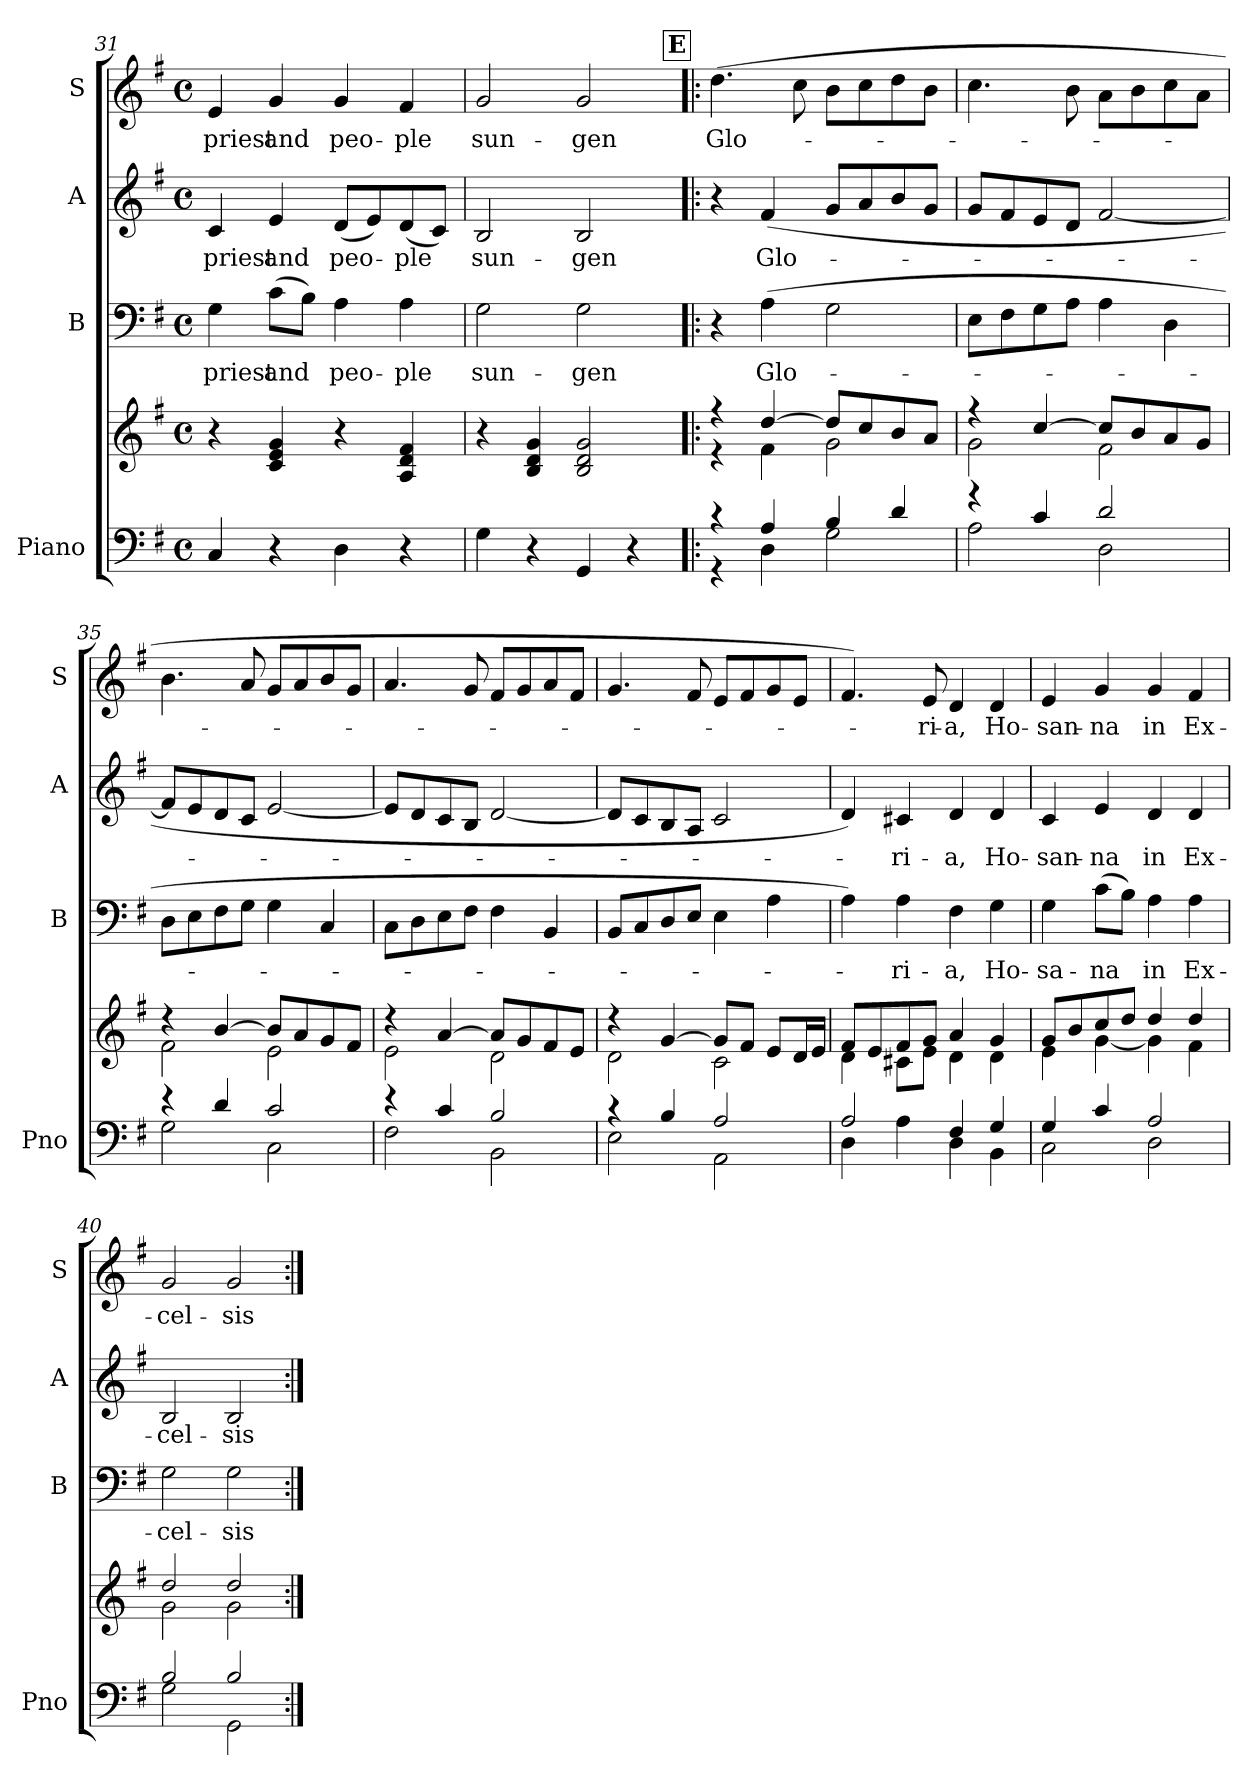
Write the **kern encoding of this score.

**kern	**kern	**kern	**text	**kern	**text	**kern	**text
*part4	*part4	*part3	*part3	*part2	*part2	*part1	*part1
*staff5	*staff4	*staff3	*staff3	*staff2	*staff2	*staff1	*staff1
*I"Piano	*	*I"B	*	*I"A	*	*I"S	*
*I'Pno	*	*I'B	*	*I'A	*	*I'S	*
*clefF4	*clefG2	*clefF4	*	*clefG2	*	*clefG2	*
*k[f#]	*k[f#]	*k[f#]	*	*k[f#]	*	*k[f#]	*
*M4/4	*M4/4	*M4/4	*	*M4/4	*	*M4/4	*
*met(c)	*met(c)	*met(c)	*	*met(c)	*	*met(c)	*
=31	=31	=31	=31	=31	=31	=31	=31
4C/	4r	4G\	priest	4c/	priest	4e/	priest
4r	4c/ 4e/ 4g/	(>8c\L	and	4e/	and	4g/	and
.	.	8B\J)	.	.	.	.	.
4D\	4r	4A\	peo-	(<8d/L	peo-	4g/	peo-
.	.	.	.	8e/)	.	.	.
4r	4A/ 4d/ 4f#/	4A\	-ple	(<8d/	-ple	4f#/	-ple
.	.	.	.	8c/J)	.	.	.
=32	=32	=32	=32	=32	=32	=32	=32
4G\	4r	2G\	sun-	2B/	sun-	2g/	sun-
4r	4B/ 4d/ 4g/	.	.	.	.	.	.
4GG/	2B/ 2d/ 2g/	2G\	-gen	2B/	-gen	2g/	-gen
4r	.	.	.	.	.	.	.
!!LO:LB:g=z
!!LO:REH:place=s1:a:B:fs=14:t=E
=33!|:	=33!|:	=33!|:	=33!|:	=33!|:	=33!|:	=33!|:	=33!|:
*^	*^	*	*	*	*	*	*
4r	4r	4r	4r	4r	.	4r	.	(>4.dd\	Glo-
4A/	4D\	[4dd/	4f#\	(>4A\	Glo-	(<4f#/	Glo-	.	.
.	.	.	.	.	.	.	.	8cc\	.
4B/	2G\	8dd/L]	2g\	2G\	.	8g/L	.	8b\L	.
.	.	8cc/	.	.	.	8a/	.	8cc\	.
4d/	.	8b/	.	.	.	8b/	.	8dd\	.
.	.	8a/J	.	.	.	8g/J	.	8b\J	.
=34	=34	=34	=34	=34	=34	=34	=34	=34	=34
4r	2A\	4r	2g\	8E\L	.	8g/L	.	4.cc\	.
.	.	.	.	8F#\	.	8f#/	.	.	.
4c/	.	[4cc/	.	8G\	.	8e/	.	.	.
.	.	.	.	8A\J	.	8d/J	.	8b\	.
2d/	2D\	8cc/L]	2f#\	4A\	.	[2f#/	.	8a\L	.
.	.	8b/	.	.	.	.	.	8b\	.
.	.	8a/	.	4D\	.	.	.	8cc\	.
.	.	8g/J	.	.	.	.	.	8a\J	.
=35	=35	=35	=35	=35	=35	=35	=35	=35	=35
4r	2G\	4r	2f#\	8D\L	.	8f#/L]	.	4.b\	.
.	.	.	.	8E\	.	8e/	.	.	.
4d/	.	[4b/	.	8F#\	.	8d/	.	.	.
.	.	.	.	8G\J	.	8c/J	.	8a/	.
2c/	2C\	8b/L]	2e\	4G\	.	[2e/	.	8g/L	.
.	.	8a/	.	.	.	.	.	8a/	.
.	.	8g/	.	4C/	.	.	.	8b/	.
.	.	8f#/J	.	.	.	.	.	8g/J	.
=36	=36	=36	=36	=36	=36	=36	=36	=36	=36
4r	2F#\	4r	2e\	8C\L	.	8e/L]	.	4.a/	.
.	.	.	.	8D\	.	8d/	.	.	.
4c/	.	[4a/	.	8E\	.	8c/	.	.	.
.	.	.	.	8F#\J	.	8B/J	.	8g/	.
2B/	2BB\	8a/L]	2d\	4F#\	.	[2d/	.	8f#/L	.
.	.	8g/	.	.	.	.	.	8g/	.
.	.	8f#/	.	4BB/	.	.	.	8a/	.
.	.	8e/J	.	.	.	.	.	8f#/J	.
!!LO:PB:g=z
=37	=37	=37	=37	=37	=37	=37	=37	=37	=37
4r	2E\	4r	2d\	8BB/L	.	8d/L]	.	4.g/	.
.	.	.	.	8C/	.	8c/	.	.	.
4B/	.	[4g/	.	8D/	.	8B/	.	.	.
.	.	.	.	8E/J	.	8A/J	.	8f#/	.
2A/	2AA\	8g/L]	2c\	4E\	.	2c/	.	8e/L	.
.	.	8f#/J	.	.	.	.	.	8f#/	.
.	.	8e/L	.	4A\	.	.	.	8g/	.
.	.	16d/L	.	.	.	.	.	8e/J	.
.	.	16e/JJ	.	.	.	.	.	.	.
=38	=38	=38	=38	=38	=38	=38	=38	=38	=38
2A/	4D\	8f#/L	4d\	4A\)	.	4d/)	.	4.f#/)	.
.	.	8e/	.	.	.	.	.	.	.
.	4A\	8f#/	8c#X\L	4A\	-ri-	4c#X/	-ri-	.	.
.	.	8g/J	8e\J	.	.	.	.	8e/	-ri-
4F#/	4D\	4a/	4d\	4F#\	-a,	4d/	-a,	4d/	-a,
4G/	4BB\	4g/	4d\	4G\	Ho-	4d/	Ho-	4d/	Ho-
=39	=39	=39	=39	=39	=39	=39	=39	=39	=39
4G/	2C\	8g/L	4e\	4G\	-sa-	4c/	-san-	4e/	-san-
.	.	8b/	.	.	.	.	.	.	.
4c/	.	8cc/	[4g\	(>8c\L	-na	4e/	-na	4g/	-na
.	.	8dd/J	.	8B\J)	.	.	.	.	.
2A/	2D\	4dd/	4g\]	4A\	in	4d/	in	4g/	in
.	.	4dd/	4f#\	4A\	Ex-	4d/	Ex-	4f#/	Ex-
=40	=40	=40	=40	=40	=40	=40	=40	=40	=40
2B/	2G\	2dd/	2g\	2G\	-cel-	2B/	-cel-	2g/	-cel-
2B/	2GG\	2dd/	2g\	2G\	-sis	2B/	-sis	2g/	-sis
*v	*v	*	*	*	*	*	*	*	*
*	*v	*v	*	*	*	*	*	*
=:|!	=:|!	=:|!	=:|!	=:|!	=:|!	=:|!	=:|!
*-	*-	*-	*-	*-	*-	*-	*-
